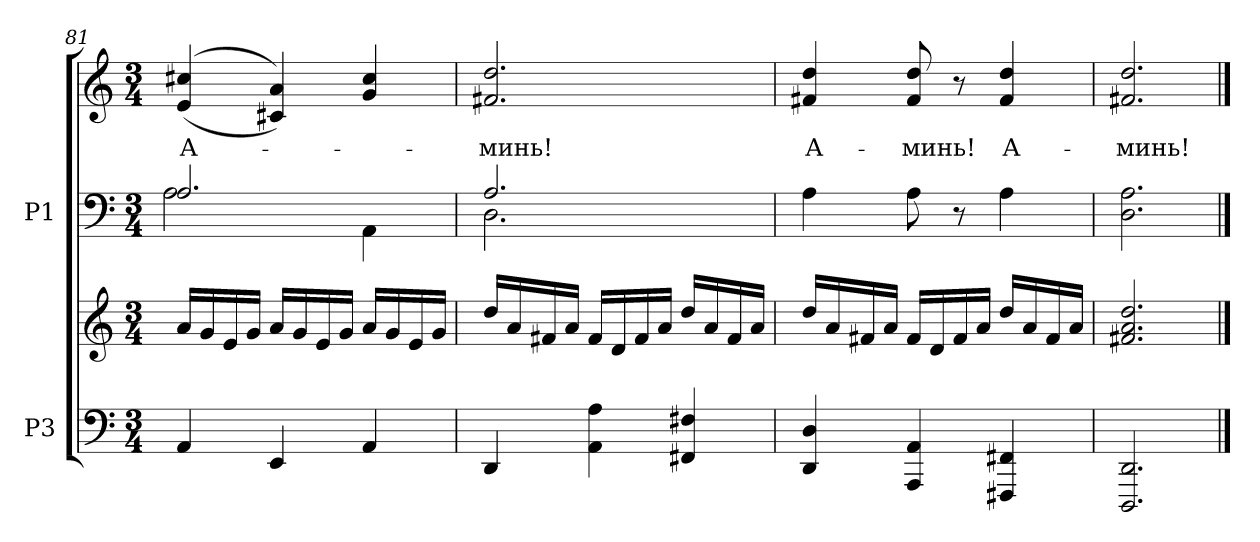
**kern	**kern	**kern	**kern	**text
*part2	*part2	*part1	*part1	*part1
*staff4	*staff3	*staff2	*staff1	*staff1
*I"P3	*	*I"P1	*	*
!!LO:LB:g=z
*clefF4	*clefG2	*clefF4	*clefG2	*
*k[]	*k[]	*k[]	*k[]	*
*C:	*C:	*C:	*C:	*
*M3/4	*M3/4	*M3/4	*M3/4	*
=81	=81	=81	=81	=81
*	*	*^	*	*
!	!	!	!	!	!LO:LY:b:color=#000000
4AAi/	16ai/LL	2.Ai/	2Ai\	((4ei/ 4cc#Xi	А-
.	16gi/	.	.	.	.
.	16ei/	.	.	.	.
.	16gi/JJ	.	.	.	.
4EEi/	16ai/LL	.	.	4c#Xi/ 4ai))	.
.	16gi/	.	.	.	.
.	16ei/	.	.	.	.
.	16gi/JJ	.	.	.	.
4AAi/	16ai/LL	.	4AAi\	4gi/ 4cc#i	.
.	16gi/	.	.	.	.
.	16ei/	.	.	.	.
.	16gi/JJ	.	.	.	.
=82	=82	=82	=82	=82	=82
!	!	!	!	!	!LO:LY:b:color=#000000
4DDi/	16ddi/LL	2.Ai/	2.Di\	2.f#Xi/ 2.ddi	-минь!
.	16ai/	.	.	.	.
.	16f#Xi/	.	.	.	.
.	16ai/JJ	.	.	.	.
4AAi\ 4Ai	16f#i/LL	.	.	.	.
.	16di/	.	.	.	.
.	16f#i/	.	.	.	.
.	16ai/JJ	.	.	.	.
4FF#Xi/ 4F#Xi	16ddi/LL	.	.	.	.
.	16ai/	.	.	.	.
.	16f#i/	.	.	.	.
.	16ai/JJ	.	.	.	.
*	*	*v	*v	*	*
=83	=83	=83	=83	=83
!	!	!	!	!LO:LY:b:color=#000000
4DDi/ 4Di	16ddi/LL	4Ai\	4f#Xi/ 4ddi	А-
.	16ai/	.	.	.
.	16f#Xi/	.	.	.
.	16ai/JJ	.	.	.
!	!	!	!	!LO:LY:b:color=#000000
4AAAi/ 4AAi	16f#i/LL	8Ai\	8f#i/ 8ddi	-минь!
.	16di/	.	.	.
.	16f#i/	8r	8r	.
.	16ai/JJ	.	.	.
!	!	!	!	!LO:LY:b:color=#000000
4FFF#Xi/ 4FF#Xi	16ddi/LL	4Ai\	4f#i/ 4ddi	А-
.	16ai/	.	.	.
.	16f#i/	.	.	.
.	16ai/JJ	.	.	.
=84	=84	=84	=84	=84
!	!	!	!	!LO:LY:b:color=#000000
2.DDDi/ 2.DDi	2.f#Xi/ 2.ai 2.ddi	2.Di\ 2.Ai	2.f#Xi/ 2.ddi	-минь!
==	==	==	==	==
*-	*-	*-	*-	*-
